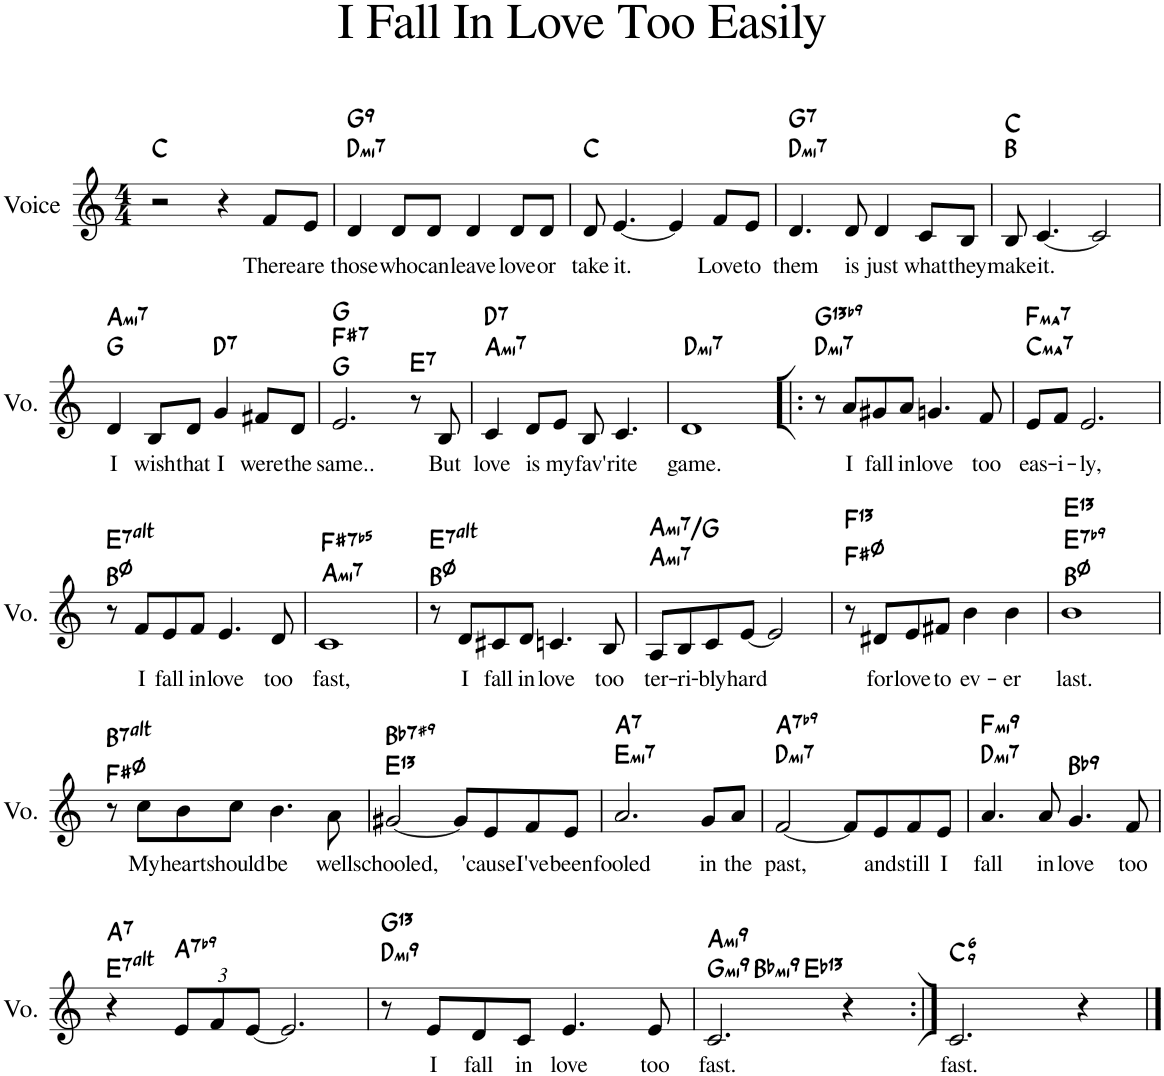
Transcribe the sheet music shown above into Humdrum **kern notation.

**kern	**text	**harte
*part1	*part1	*part1
*staff1	*staff1	*
*I"Voice	*	*
*I'Vo.	*	*
*clefG2	*	*
*k[]	*	*
*M4/4	*	*
=1	=1	=1
2r	.	C:maj
4r	.	.
!	!LO:LY:b	!
8f/L	There	.
!	!LO:LY:b	!
8e/J	are	.
=2	=2	=2
!	!LO:LY:b	!LO:H:n=1:kt=mi7
!	!	!LO:H:n=2:kt=9
4d/	those	D:min7 G:9
!	!LO:LY:b	!
8d/L	who	.
!	!LO:LY:b	!
8d/J	can	.
!	!LO:LY:b	!
4d/	leave	.
!	!LO:LY:b	!
8d/L	love	.
!	!LO:LY:b	!
8d/J	or	.
=3	=3	=3
!	!LO:LY:b	!
8d/	take	C:maj
!	!LO:LY:b	!
[4.e/	it.	.
4e/]	.	.
!	!LO:LY:b	!
8f/L	Love	.
!	!LO:LY:b	!
8e/J	to	.
=4	=4	=4
!	!LO:LY:b	!LO:H:n=1:kt=mi7
!	!	!LO:H:n=2:kt=7
4.d/	them	D:min7 G:7
!	!LO:LY:b	!
8d/	is	.
!	!LO:LY:b	!
4d/	just	.
!	!LO:LY:b	!
8c/L	what	.
!	!LO:LY:b	!
8B/J	they	.
=5	=5	=5
!	!LO:LY:b	!
8B/	make	B:maj C:maj
!	!LO:LY:b	!
[4.c/	it.	.
2c/]	.	.
!!LO:LB:g=z
=6	=6	=6
!	!LO:LY:b	!LO:H:n=2:kt=mi7
4d/	I	G:maj A:min7
!	!LO:LY:b	!
8B/L	wish	.
!	!LO:LY:b	!
8d/J	that	.
!	!LO:LY:b	!LO:H:kt=7
4g/	I	D:7
!	!LO:LY:b	!
8f#X/L	were	.
!	!LO:LY:b	!
8d/J	the	.
=7	=7	=7
!	!LO:LY:b	!LO:H:n=2:kt=7
2.e/	same..	G:maj F#:7 G:maj
!	!	!LO:H:kt=7
8r	.	E:7
!	!LO:LY:b	!
8B/	But	.
=8	=8	=8
!	!LO:LY:b	!LO:H:n=1:kt=mi7
!	!	!LO:H:n=2:kt=7
4c/	love	A:min7 D:7
!	!LO:LY:b	!
8d/L	is	.
!	!LO:LY:b	!
8e/J	my	.
!	!LO:LY:b	!
8B/	fav-	.
!	!LO:LY:b	!
4.c/	'rite	.
=9	=9	=9
!	!LO:LY:b	!LO:H:kt=mi7
1d	game.	D:min7
=10!|:	=10!|:	=10!|:
!	!	!LO:H:n=1:kt=mi7
!	!	!LO:H:n=2:kt=13
8r	.	D:min7 G:(3,5,b7,b9,11,13)
!	!LO:LY:b	!
8a/L	I	.
!	!LO:LY:b	!
8g#X/	fall	.
!	!LO:LY:b	!
8a/J	in	.
!	!LO:LY:b	!
4.gn/	love	.
!	!LO:LY:b	!
8f/	too	.
=11	=11	=11
!	!LO:LY:b	!LO:H:n=1:kt=ma7
!	!	!LO:H:n=2:kt=ma7
8e/L	eas-	C:maj7 F:maj7
!	!LO:LY:b	!
8f/J	i-	.
!	!LO:LY:b	!
2.e/	ly,	.
!!LO:LB:g=z
=12	=12	=12
!	!	!LO:H:n=1:kt=mi7b5
!	!	!LO:H:n=2:kt=7
8r	.	B:hdim7 E:(3,#5,b7,#9,#11)
!	!LO:LY:b	!
8f/L	I	.
!	!LO:LY:b	!
8e/	fall	.
!	!LO:LY:b	!
8f/J	in	.
!	!LO:LY:b	!
4.e/	love	.
!	!LO:LY:b	!
8d/	too	.
=13	=13	=13
!	!LO:LY:b	!LO:H:n=1:kt=mi7
!	!	!LO:H:n=2:kt=7
1c	fast,	A:min7 F#:(3,b5,b7)
=14	=14	=14
!	!	!LO:H:n=1:kt=mi7b5
!	!	!LO:H:n=2:kt=7
8r	.	B:hdim7 E:(3,#5,b7,#9,#11)
!	!LO:LY:b	!
8d/L	I	.
!	!LO:LY:b	!
8c#X/	fall	.
!	!LO:LY:b	!
8d/J	in	.
!	!LO:LY:b	!
4.cn/	love	.
!	!LO:LY:b	!
8B/	too	.
=15	=15	=15
!	!LO:LY:b	!LO:H:n=1:kt=mi7
!	!	!LO:H:n=2:kt=mi7
8A/L	ter-	A:min7 A:min7/b7
!	!LO:LY:b	!
8B/	ri-	.
!	!LO:LY:b	!
8c/	bly	.
!	!LO:LY:b	!
[8e/J	hard	.
2e/]	.	.
=16	=16	=16
!	!	!LO:H:n=1:kt=mi7b5
!	!	!LO:H:n=2:kt=13
8r	.	F#:hdim7 F:9(11,13)
!	!LO:LY:b	!
8d#X/L	for	.
!	!LO:LY:b	!
8e/	love	.
!	!LO:LY:b	!
8f#X/J	to	.
!	!LO:LY:b	!
4b\	ev-	.
!	!LO:LY:b	!
4b\	er	.
=17	=17	=17
!	!LO:LY:b	!LO:H:n=1:kt=mi7b5
!	!	!LO:H:n=2:kt=7
!	!	!LO:H:n=3:kt=13
1b	last.	B:hdim7 E:7(b9) E:9(11,13)
!!LO:LB:g=z
=18	=18	=18
!	!	!LO:H:n=1:kt=mi7b5
!	!	!LO:H:n=2:kt=7
8r	.	F#:hdim7 B:(3,#5,b7,#9,#11)
!	!LO:LY:b	!
8cc\L	My	.
!	!LO:LY:b	!
8b\	heart	.
!	!LO:LY:b	!
8cc\J	should	.
!	!LO:LY:b	!
4.b\	be	.
!	!LO:LY:b	!
8a\	well	.
=19	=19	=19
!	!LO:LY:b	!LO:H:n=1:kt=13
!	!	!LO:H:n=2:kt=7
[2g#X/	schooled,	E:9(11,13) Bb:7(#9)
8g#/L]	.	.
!	!LO:LY:b	!
8e/	'cause	.
!	!LO:LY:b	!
8f/	I've	.
!	!LO:LY:b	!
8e/J	been	.
=20	=20	=20
!	!LO:LY:b	!LO:H:n=1:kt=mi7
!	!	!LO:H:n=2:kt=7
2.a/	fooled	E:min7 A:7
!	!LO:LY:b	!
8g/L	in	.
!	!LO:LY:b	!
8a/J	the	.
=21	=21	=21
!	!LO:LY:b	!LO:H:n=1:kt=mi7
!	!	!LO:H:n=2:kt=7
[2f/	past,	D:min7 A:7(b9)
8f/L]	.	.
!	!LO:LY:b	!
8e/	and	.
!	!LO:LY:b	!
8f/	still	.
!	!LO:LY:b	!
8e/J	I	.
=22	=22	=22
!	!LO:LY:b	!LO:H:n=1:kt=mi7
!	!	!LO:H:n=2:kt=mi9
4.a/	fall	D:min7 F:min9
!	!LO:LY:b	!
8a/	in	.
!	!LO:LY:b	!LO:H:kt=9
4.g/	love	Bb:9
!	!LO:LY:b	!
8f/	too	.
!!LO:LB:g=z
=23	=23	=23
!	!	!LO:H:n=1:kt=7
!	!	!LO:H:n=2:kt=7
4r	.	E:(3,#5,b7,#9,#11) A:7
*Xbrackettup	*	*
!	!	!LO:H:kt=7
12e/L	.	A:7(b9)
12f/	.	.
[12e/J	.	.
2e/_	.	.
=24	=24	=24
!	!	!LO:H:n=1:kt=mi9
!	!	!LO:H:n=2:kt=13
8r	.	D:min9 G:9(11,13)
4e/]	.	.
!	!LO:LY:b	!
8e/L	I	.
!	!LO:LY:b	!
8d/	fall	.
!	!LO:LY:b	!
8c/J	in	.
!	!LO:LY:b	!
4.e/	love	.
!	!LO:LY:b	!
8e/	too	.
=25	=25	=25
!	!LO:LY:b	!LO:H:n=1:kt=mi9
!	!	!LO:H:n=2:kt=mi9
*^	*	*
*	*^	*	*
2.c/	4ryy	2ryy	fast.	G:min9 A:min9
!	!	!	!	!LO:H:kt=mi9
.	2.ryy	.	.	Bb:min9
!	!	!	!	!LO:H:kt=13
.	.	2ryy	.	Eb:9(11,13)
4r	.	.	.	.
=26:|!	=26:|!	=26:|!	=26:|!	=26:|!
!	!	!	!LO:LY:b	!LO:H:kt=6
*v	*v	*v	*	*
2.c/	fast.	C:maj6(9)
4r	.	.
==	==	==
*-	*-	*-
